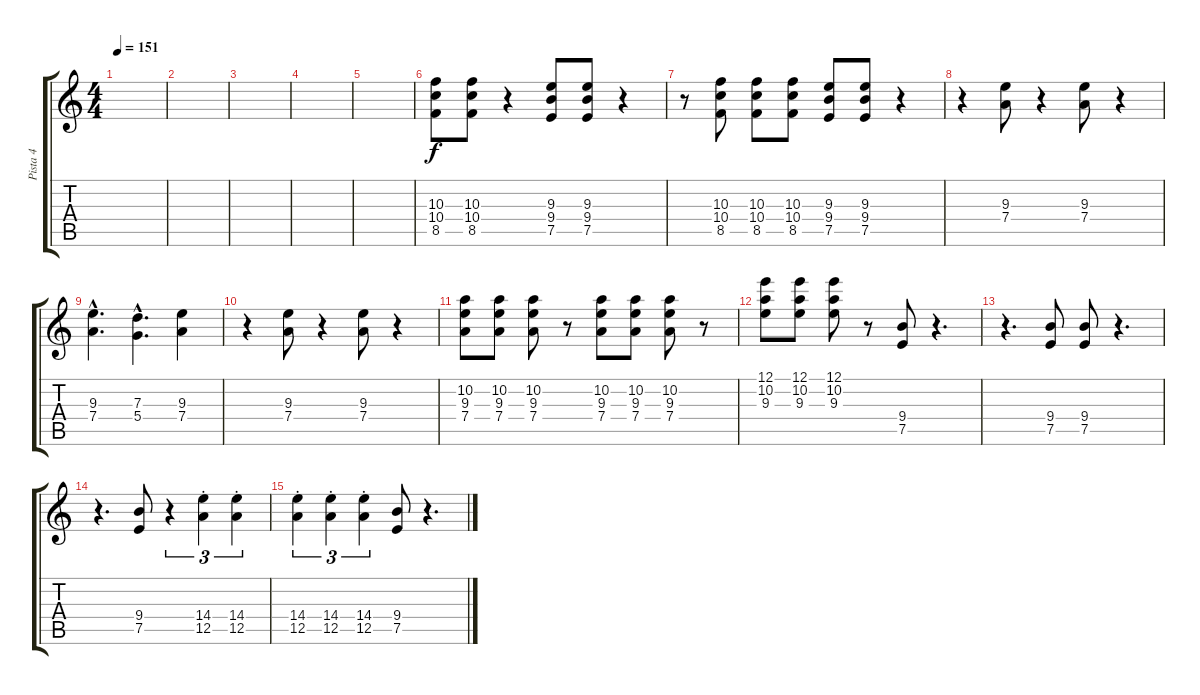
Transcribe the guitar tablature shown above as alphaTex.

\track ("Pista 4" "Pista 4") {instrument overdrivenguitar}
\staff {score tabs}
\tuning (E4 B3 G3 D3 A2 E2) {hide}
\ts (4 4)
\tempo 151
\clef g2
\ks c
|
|
|
|
|
(10.3 10.4 8.5).8 (10.3 10.4 8.5).8 r.4 (9.3 9.4 7.5).8 (9.3 9.4 7.5).8 r.4 |
r.8 (10.3 10.4 8.5).8 (10.3 10.4 8.5).8 (10.3 10.4 8.5).8 (9.3 9.4 7.5).8 (9.3 9.4 7.5).8 r.4 |
r.4 (9.3 7.4).8 r.4 (9.3 7.4).8 r.4 |
(9.3{hac} 7.4{hac}).4{d} (7.3{hac} 5.4{hac}).4{d} (9.3 7.4).4 |
r.4 (9.3 7.4).8 r.4 (9.3 7.4).8 r.4 |
(10.2 9.3 7.4).8 (10.2 9.3 7.4).8 (10.2 9.3 7.4).8 r.8 (10.2 9.3 7.4).8 (10.2 9.3 7.4).8 (10.2 9.3 7.4).8 r.8 |
(12.1 10.2 9.3).8 (12.1 10.2 9.3).8 (12.1 10.2 9.3).8 r.8 (9.4 7.5).8 r.4{d} |
r.4{d} (9.4 7.5).8 (9.4 7.5).8 r.4{d} |
r.4{d} (9.4 7.5).8 r.4{tu (3 2)} (14.4{st} 12.5{st}).4{tu (3 2)} (14.4{st} 12.5{st}).4{tu (3 2)} |
(14.4{st} 12.5{st}).4{tu (3 2)} (14.4{st} 12.5{st}).4{tu (3 2)} (14.4{st} 12.5{st}).4{tu (3 2)} (9.4 7.5).8 r.4{d}
